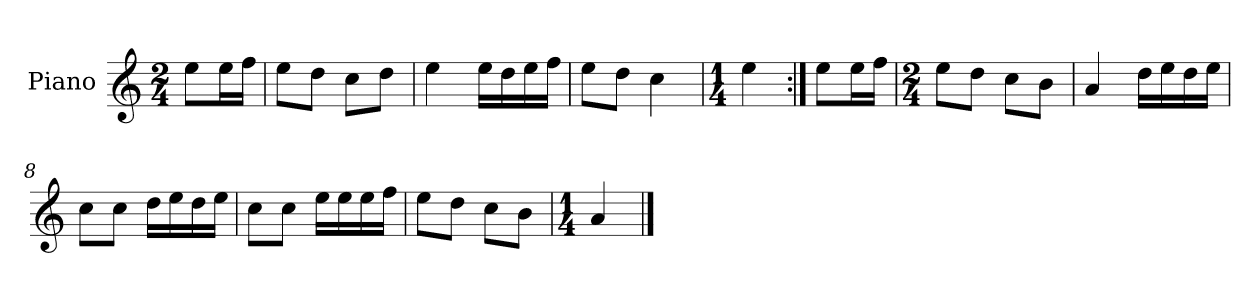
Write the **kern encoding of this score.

**kern
*part1
*staff1
*I"Piano
*I'Pno.
*clefG2
*k[]
*M2/4
=
8ee\L
16ee\L
16ff\JJ
=1
8ee\L
8dd\J
8cc\L
8dd\J
=2
4ee\
16ee\LL
16dd\
16ee\
16ff\JJ
=3
8ee\L
8dd\J
4cc\
=4
*M1/4
4ee\
=5:|!
8ee\L
16ee\L
16ff\JJ
=6
*M2/4
8ee\L
8dd\J
8cc\L
8b\J
=7
4a/
16dd\LL
16ee\
16dd\
16ee\JJ
=8
8cc\L
8cc\J
16dd\LL
16ee\
16dd\
16ee\JJ
!!LO:LB:g=z
=9
8cc\L
8cc\J
16ee\LL
16ee\
16ee\
16ff\JJ
=10
8ee\L
8dd\J
8cc\L
8b\J
=11
*M1/4
4a/
==
*-
